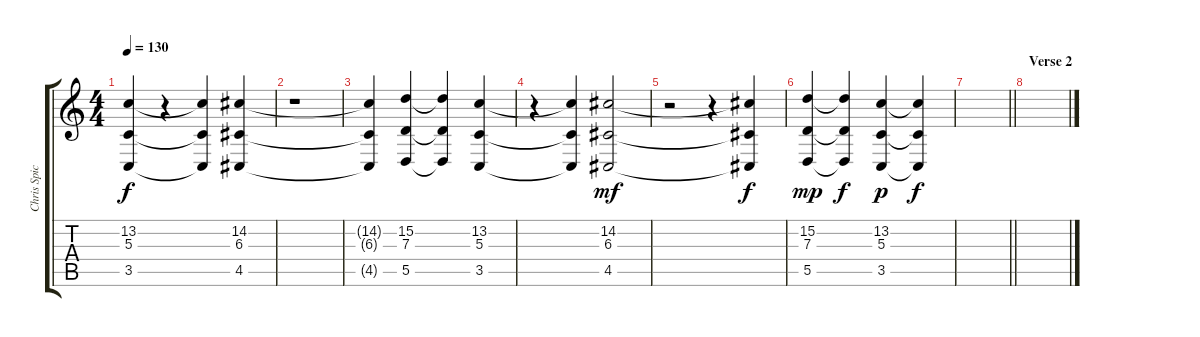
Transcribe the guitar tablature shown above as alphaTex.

\track ("Chris Spicuzza" "Chris Spic") {instrument lead3calliope}
\staff {score tabs}
\tuning (E4 B3 G3 D3 A2 E2) {hide}
\ts (4 4)
\tempo 130
\clef g2
\ks c
(13.2 5.3 3.5).4{dy f} r.4 (13.2{t} 5.3{t} 3.5{t}).4 (14.2 6.3 4.5).4 |
r.1 |
(14.2{t} 6.3{t} 4.5{t}).4 (15.2 7.3 5.5).4 (15.2{t} 7.3{t} 5.5{t}).4 (13.2 5.3 3.5).4 |
r.4 (13.2{t} 5.3{t} 3.5{t}).4 (14.2 6.3 4.5).2{dy mf} |
r.2 r.4 (14.2{t} 6.3{t} 4.5{t}).4{dy f} |
(15.2 7.3 5.5).4{dy mp} (15.2{t} 7.3{t} 5.5{t}).4{dy f} (13.2 5.3 3.5).4{dy p} (13.2{t} 5.3{t} 3.5{t}).4{dy f} |
\barLineRight lightlight
|
\section ("" "Verse 2")
